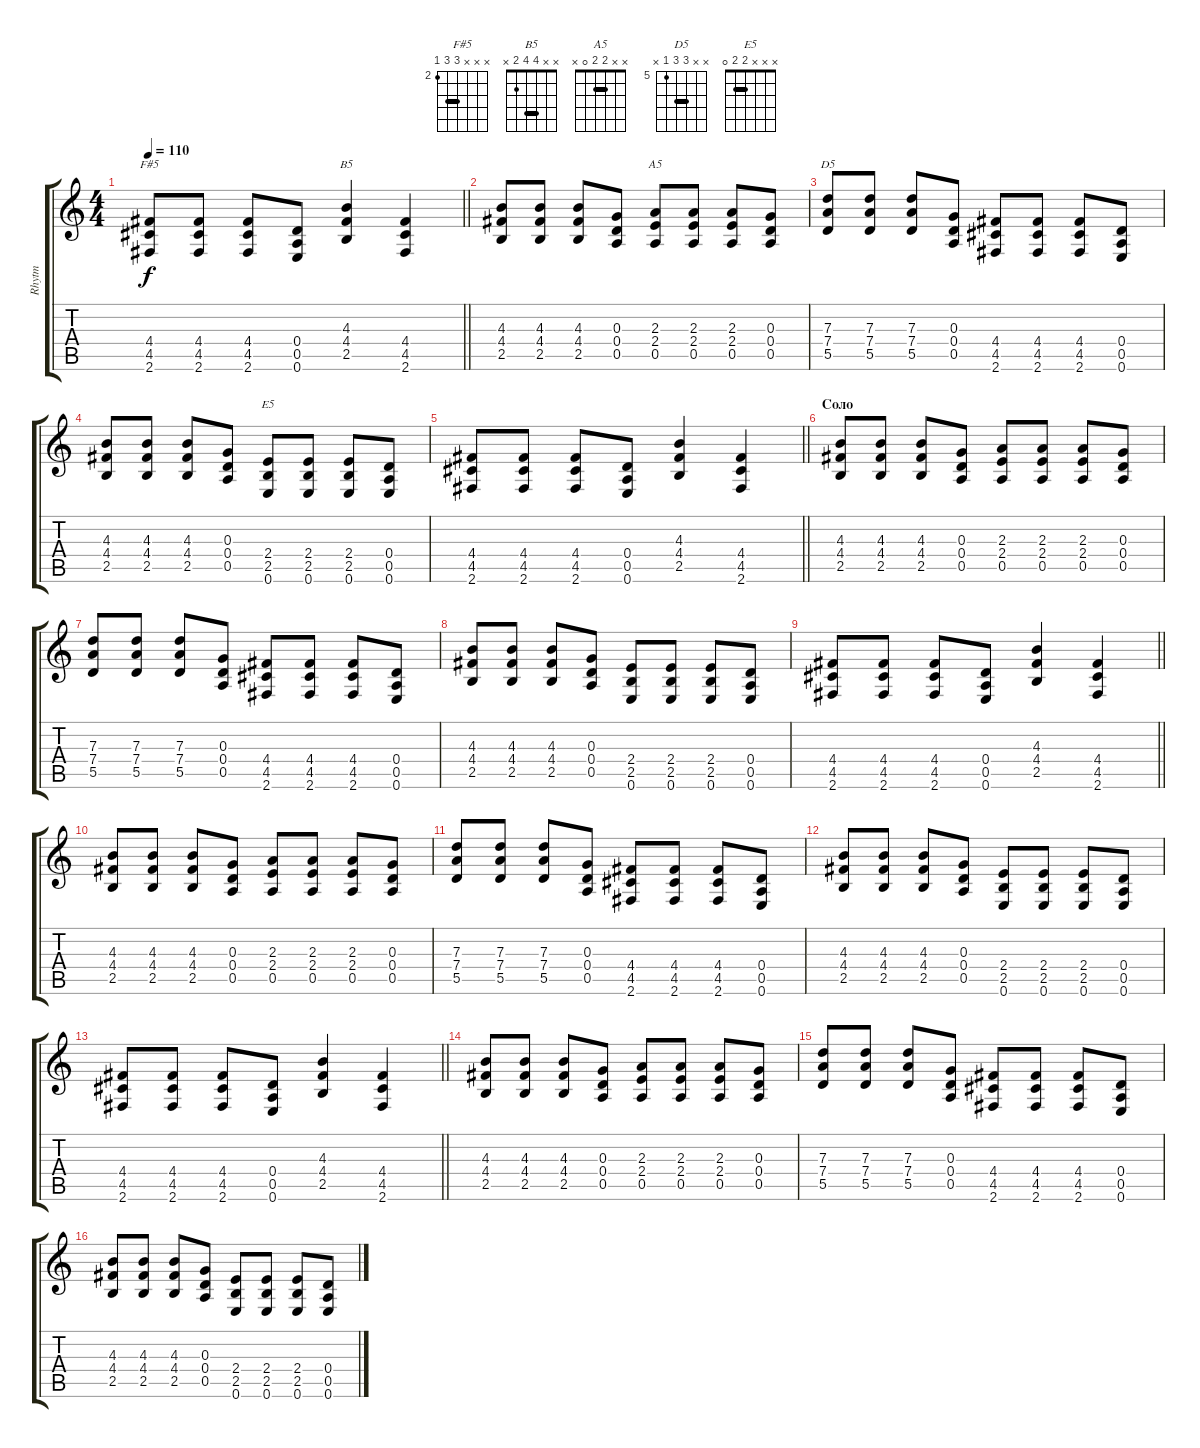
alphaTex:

\track ("Rhytm" "Rhytm") {instrument distortionguitar}
\staff {score tabs}
\tuning (E4 B3 G3 D3 A2 E2) {hide}
\chord ("F#5" x x x 4 4 2) {firstfret 2 barre 4}
\chord ("B5" x x 4 4 2 x) {barre 4}
\chord ("A5" x x 2 2 0 x) {barre 2}
\chord ("D5" x x 7 7 5 x) {firstfret 5 barre 7}
\chord ("E5" x x x 2 2 0) {barre 2}
\ts (4 4)
\tempo 110
\clef g2
\barLineRight lightlight
\ks c
(4.4 4.5 2.6).8{ch "F#5" dy f} (4.4 4.5 2.6).8 (4.4 4.5 2.6).8 (0.4 0.5 0.6).8 (4.3 4.4 2.5).4{ch "B5"} (4.4 4.5 2.6).4 |
(4.3 4.4 2.5).8 (4.3 4.4 2.5).8 (4.3 4.4 2.5).8 (0.3 0.4 0.5).8 (2.3 2.4 0.5).8{ch "A5"} (2.3 2.4 0.5).8 (2.3 2.4 0.5).8 (0.3 0.4 0.5).8 |
(7.3 7.4 5.5).8{ch "D5"} (7.3 7.4 5.5).8 (7.3 7.4 5.5).8 (0.3 0.4 0.5).8 (4.4 4.5 2.6).8 (4.4 4.5 2.6).8 (4.4 4.5 2.6).8 (0.4 0.5 0.6).8 |
(4.3 4.4 2.5).8 (4.3 4.4 2.5).8 (4.3 4.4 2.5).8 (0.3 0.4 0.5).8 (2.4 2.5 0.6).8{ch "E5"} (2.4 2.5 0.6).8 (2.4 2.5 0.6).8 (0.4 0.5 0.6).8 |
\barLineRight lightlight
(4.4 4.5 2.6).8 (4.4 4.5 2.6).8 (4.4 4.5 2.6).8 (0.4 0.5 0.6).8 (4.3 4.4 2.5).4 (4.4 4.5 2.6).4 |
\section ("" "Соло")
(4.3 4.4 2.5).8 (4.3 4.4 2.5).8 (4.3 4.4 2.5).8 (0.3 0.4 0.5).8 (2.3 2.4 0.5).8 (2.3 2.4 0.5).8 (2.3 2.4 0.5).8 (0.3 0.4 0.5).8 |
(7.3 7.4 5.5).8 (7.3 7.4 5.5).8 (7.3 7.4 5.5).8 (0.3 0.4 0.5).8 (4.4 4.5 2.6).8 (4.4 4.5 2.6).8 (4.4 4.5 2.6).8 (0.4 0.5 0.6).8 |
(4.3 4.4 2.5).8 (4.3 4.4 2.5).8 (4.3 4.4 2.5).8 (0.3 0.4 0.5).8 (2.4 2.5 0.6).8 (2.4 2.5 0.6).8 (2.4 2.5 0.6).8 (0.4 0.5 0.6).8 |
\barLineRight lightlight
(4.4 4.5 2.6).8 (4.4 4.5 2.6).8 (4.4 4.5 2.6).8 (0.4 0.5 0.6).8 (4.3 4.4 2.5).4 (4.4 4.5 2.6).4 |
(4.3 4.4 2.5).8 (4.3 4.4 2.5).8 (4.3 4.4 2.5).8 (0.3 0.4 0.5).8 (2.3 2.4 0.5).8 (2.3 2.4 0.5).8 (2.3 2.4 0.5).8 (0.3 0.4 0.5).8 |
(7.3 7.4 5.5).8 (7.3 7.4 5.5).8 (7.3 7.4 5.5).8 (0.3 0.4 0.5).8 (4.4 4.5 2.6).8 (4.4 4.5 2.6).8 (4.4 4.5 2.6).8 (0.4 0.5 0.6).8 |
(4.3 4.4 2.5).8 (4.3 4.4 2.5).8 (4.3 4.4 2.5).8 (0.3 0.4 0.5).8 (2.4 2.5 0.6).8 (2.4 2.5 0.6).8 (2.4 2.5 0.6).8 (0.4 0.5 0.6).8 |
\barLineRight lightlight
(4.4 4.5 2.6).8 (4.4 4.5 2.6).8 (4.4 4.5 2.6).8 (0.4 0.5 0.6).8 (4.3 4.4 2.5).4 (4.4 4.5 2.6).4 |
(4.3 4.4 2.5).8 (4.3 4.4 2.5).8 (4.3 4.4 2.5).8 (0.3 0.4 0.5).8 (2.3 2.4 0.5).8 (2.3 2.4 0.5).8 (2.3 2.4 0.5).8 (0.3 0.4 0.5).8 |
(7.3 7.4 5.5).8 (7.3 7.4 5.5).8 (7.3 7.4 5.5).8 (0.3 0.4 0.5).8 (4.4 4.5 2.6).8 (4.4 4.5 2.6).8 (4.4 4.5 2.6).8 (0.4 0.5 0.6).8 |
(4.3 4.4 2.5).8 (4.3 4.4 2.5).8 (4.3 4.4 2.5).8 (0.3 0.4 0.5).8 (2.4 2.5 0.6).8 (2.4 2.5 0.6).8 (2.4 2.5 0.6).8 (0.4 0.5 0.6).8
